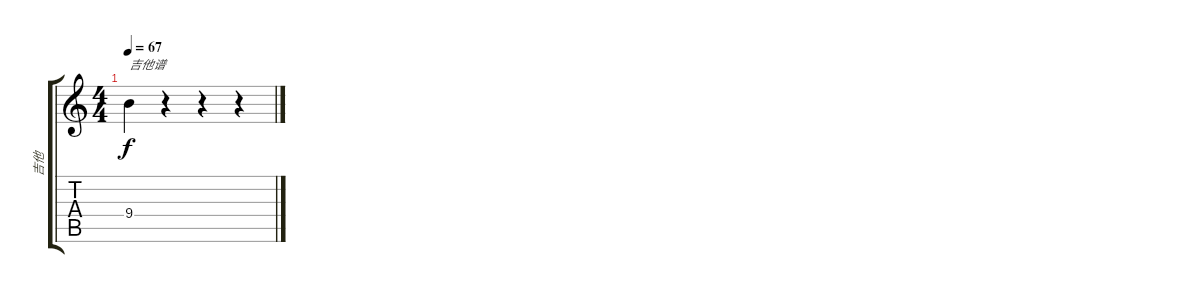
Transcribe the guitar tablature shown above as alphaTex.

\track ("吉他" "吉他") {instrument overdrivenguitar}
\staff {score tabs}
\tuning (E4 B3 G3 D3 A2 E2) {hide}
\ts (4 4)
\tempo 67
\clef g2
\ks c
9.4{t}.4{txt "吉他谱" dy f} r.4 r.4 r.4
